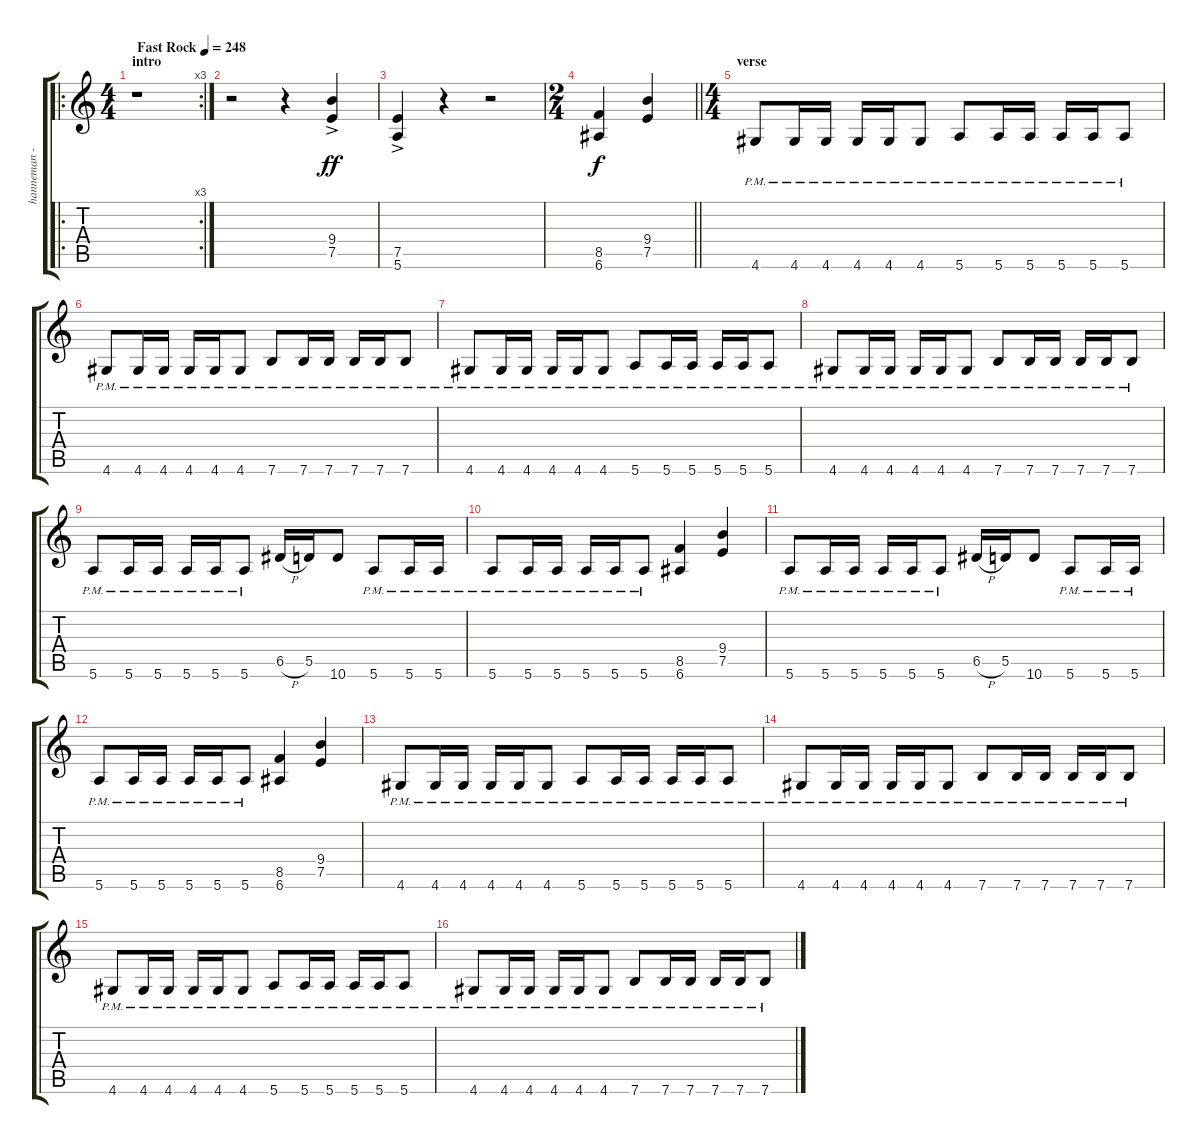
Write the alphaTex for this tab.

\track ("hanneman - guitar" "hanneman -") {instrument distortionguitar}
\staff {score tabs}
\tuning (E4 B3 G3 D3 A2 E2) {hide}
\ro
\rc 3
\ts (4 4)
\section ("" "intro")
\tempo (248 "Fast Rock")
\clef g2
\ks c
r.1{dy ff instrument distortionguitar} |
r.2 r.4 (9.4{ac} 7.5{ac}).4 |
(7.5{ac} 5.6{ac}).4 r.4 r.2 |
\ts (2 4)
\barLineRight lightlight
(8.5 6.6).4{dy f} (9.4 7.5).4 |
\ts (4 4)
\section ("" "verse")
4.6{pm}.8 4.6{pm}.16 4.6{pm}.16 4.6{pm}.16 4.6{pm}.16 4.6{pm}.8 5.6{pm}.8 5.6{pm}.16 5.6{pm}.16 5.6{pm}.16 5.6{pm}.16 5.6{pm}.8 |
4.6{pm}.8 4.6{pm}.16 4.6{pm}.16 4.6{pm}.16 4.6{pm}.16 4.6{pm}.8 7.6{pm}.8 7.6{pm}.16 7.6{pm}.16 7.6{pm}.16 7.6{pm}.16 7.6{pm}.8 |
4.6{pm}.8 4.6{pm}.16 4.6{pm}.16 4.6{pm}.16 4.6{pm}.16 4.6{pm}.8 5.6{pm}.8 5.6{pm}.16 5.6{pm}.16 5.6{pm}.16 5.6{pm}.16 5.6{pm}.8 |
4.6{pm}.8 4.6{pm}.16 4.6{pm}.16 4.6{pm}.16 4.6{pm}.16 4.6{pm}.8 7.6{pm}.8 7.6{pm}.16 7.6{pm}.16 7.6{pm}.16 7.6{pm}.16 7.6{pm}.8 |
5.6{pm}.8 5.6{pm}.16 5.6{pm}.16 5.6{pm}.16 5.6{pm}.16 5.6{pm}.8 6.5{h}.16 5.5.16 10.6.8 5.6{pm}.8 5.6{pm}.16 5.6{pm}.16 |
5.6{pm}.8 5.6{pm}.16 5.6{pm}.16 5.6{pm}.16 5.6{pm}.16 5.6{pm}.8 (8.5 6.6).4 (9.4 7.5).4 |
5.6{pm}.8 5.6{pm}.16 5.6{pm}.16 5.6{pm}.16 5.6{pm}.16 5.6{pm}.8 6.5{h}.16 5.5.16 10.6.8 5.6{pm}.8 5.6{pm}.16 5.6{pm}.16 |
5.6{pm}.8 5.6{pm}.16 5.6{pm}.16 5.6{pm}.16 5.6{pm}.16 5.6{pm}.8 (8.5 6.6).4 (9.4 7.5).4 |
4.6{pm}.8 4.6{pm}.16 4.6{pm}.16 4.6{pm}.16 4.6{pm}.16 4.6{pm}.8 5.6{pm}.8 5.6{pm}.16 5.6{pm}.16 5.6{pm}.16 5.6{pm}.16 5.6{pm}.8 |
4.6{pm}.8 4.6{pm}.16 4.6{pm}.16 4.6{pm}.16 4.6{pm}.16 4.6{pm}.8 7.6{pm}.8 7.6{pm}.16 7.6{pm}.16 7.6{pm}.16 7.6{pm}.16 7.6{pm}.8 |
4.6{pm}.8 4.6{pm}.16 4.6{pm}.16 4.6{pm}.16 4.6{pm}.16 4.6{pm}.8 5.6{pm}.8 5.6{pm}.16 5.6{pm}.16 5.6{pm}.16 5.6{pm}.16 5.6{pm}.8 |
4.6{pm}.8 4.6{pm}.16 4.6{pm}.16 4.6{pm}.16 4.6{pm}.16 4.6{pm}.8 7.6{pm}.8 7.6{pm}.16 7.6{pm}.16 7.6{pm}.16 7.6{pm}.16 7.6{pm}.8
